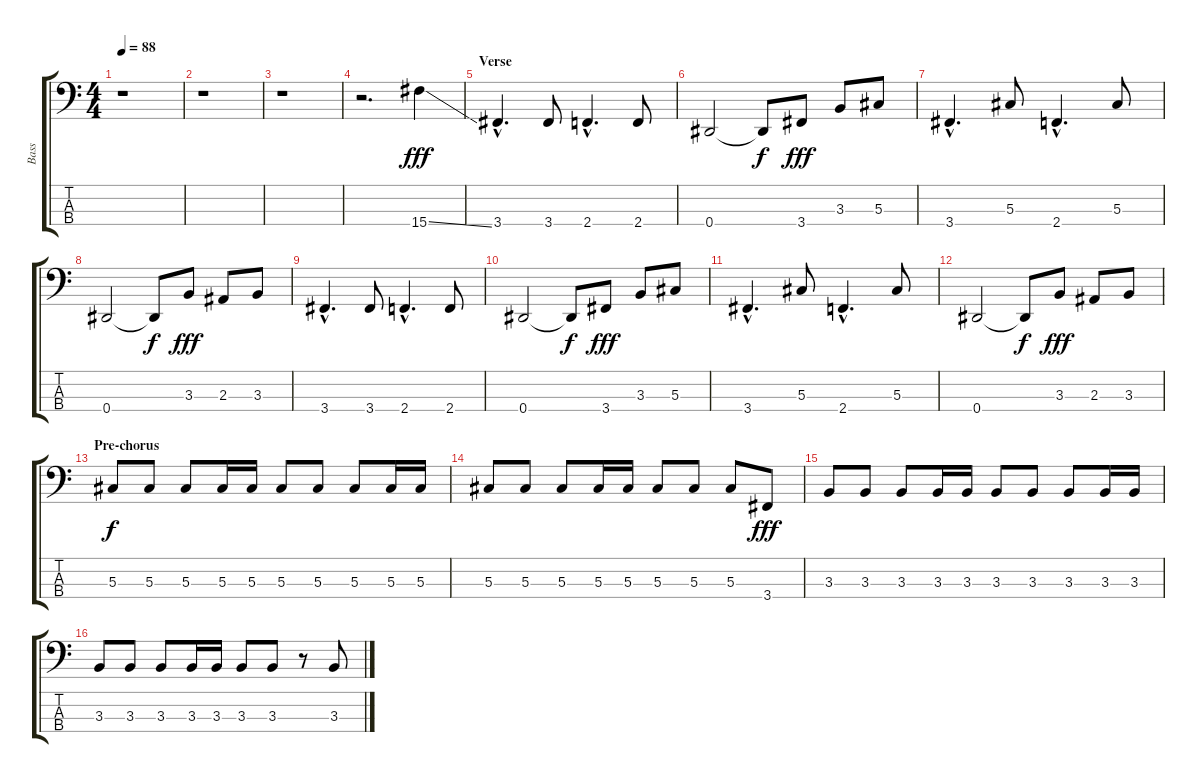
\track ("Bass" "Bass") {instrument electricbassfinger}
\staff {score tabs}
\tuning (Gb2 Db2 Ab1 Eb1) {hide}
\ts (4 4)
\tempo 88
\clef f4
\ks c
r.1{dy fff instrument electricbassfinger} |
r.1 |
r.1 |
r.2{d} 15.4{ss}.4 |
\section ("" "Verse")
3.4{hac}.4{d} 3.4.8 2.4{hac}.4{d} 2.4.8 |
0.4.2 0.4{t}.8{dy f} 3.4.8{dy fff} 3.3.8 5.3.8 |
3.4{hac}.4{d} 5.3.8 2.4{hac}.4{d} 5.3.8 |
0.4.2 0.4{t}.8{dy f} 3.3.8{dy fff} 2.3.8 3.3.8 |
3.4{hac}.4{d} 3.4.8 2.4{hac}.4{d} 2.4.8 |
0.4.2 0.4{t}.8{dy f} 3.4.8{dy fff} 3.3.8 5.3.8 |
3.4{hac}.4{d} 5.3.8 2.4{hac}.4{d} 5.3.8 |
0.4.2 0.4{t}.8{dy f} 3.3.8{dy fff} 2.3.8 3.3.8 |
\section ("" "Pre-chorus")
5.3.8{dy f} 5.3.8 5.3.8 5.3.16 5.3.16 5.3.8 5.3.8 5.3.8 5.3.16 5.3.16 |
5.3.8 5.3.8 5.3.8 5.3.16 5.3.16 5.3.8 5.3.8 5.3.8 3.4.8{dy fff} |
3.3.8 3.3.8 3.3.8 3.3.16 3.3.16 3.3.8 3.3.8 3.3.8 3.3.16 3.3.16 |
3.3.8 3.3.8 3.3.8 3.3.16 3.3.16 3.3.8 3.3.8 r.8 3.3.8
